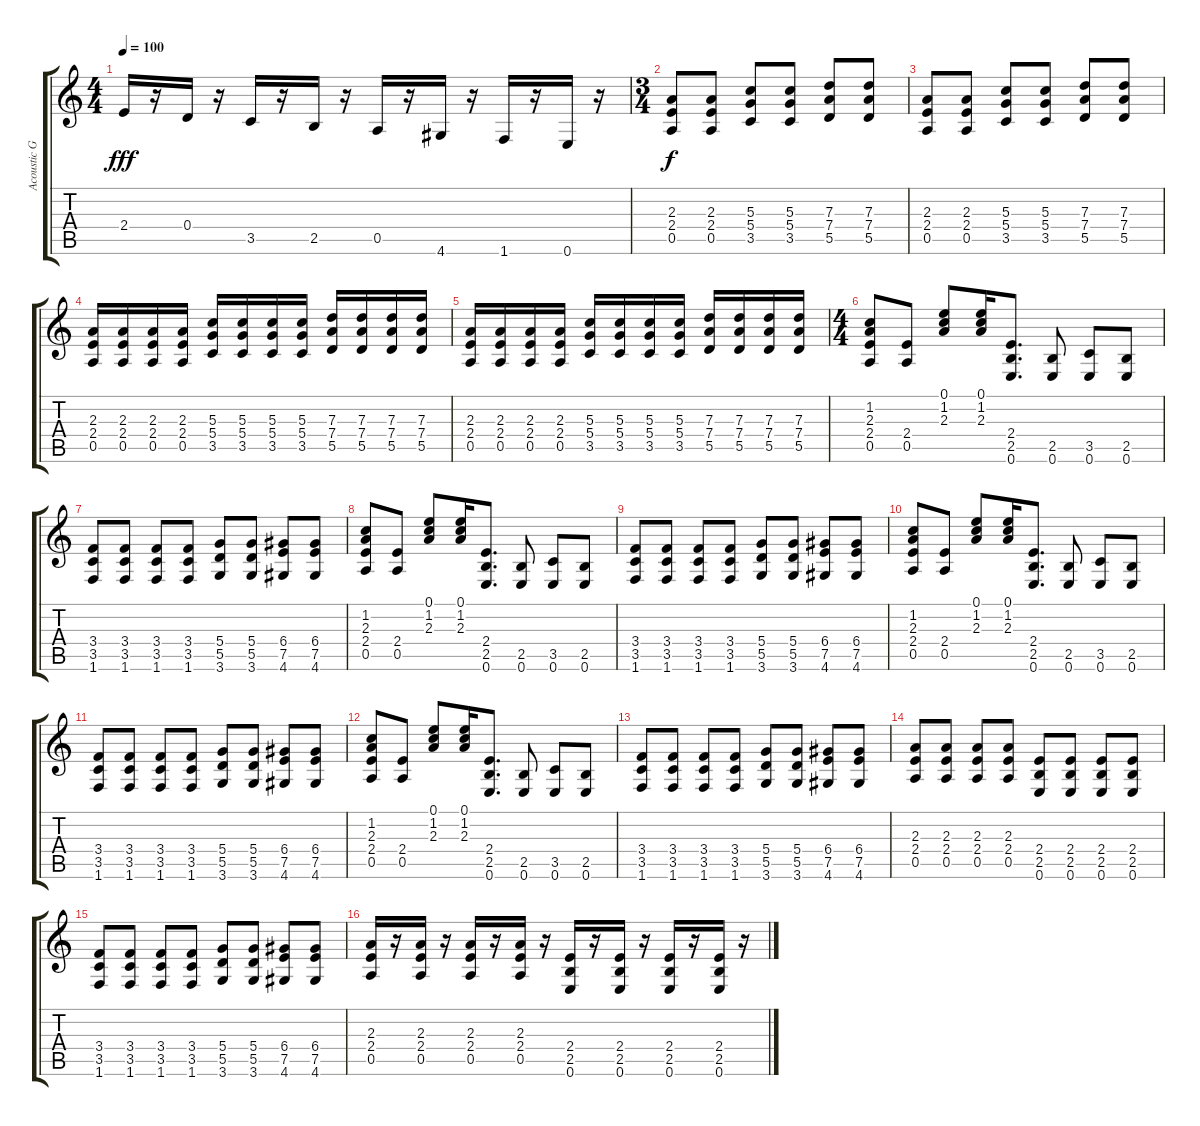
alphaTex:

\track ("Acoustic Guitar" "Acoustic G") {instrument acousticguitarsteel}
\staff {score tabs}
\tuning (E4 B3 G3 D3 A2 E2) {hide}
\ts (4 4)
\tempo 100
\clef g2
\ks c
2.4.16{dy fff} r.16 0.4.16 r.16 3.5.16 r.16 2.5.16 r.16 0.5.16 r.16 4.6.16 r.16 1.6.16 r.16 0.6.16 r.16 |
\ts (3 4)
(2.3 2.4 0.5).8{dy f} (2.3 2.4 0.5).8 (5.3 5.4 3.5).8 (5.3 5.4 3.5).8 (7.3 7.4 5.5).8 (7.3 7.4 5.5).8 |
(2.3 2.4 0.5).8 (2.3 2.4 0.5).8 (5.3 5.4 3.5).8 (5.3 5.4 3.5).8 (7.3 7.4 5.5).8 (7.3 7.4 5.5).8 |
(2.3 2.4 0.5).16 (2.3 2.4 0.5).16 (2.3 2.4 0.5).16 (2.3 2.4 0.5).16 (5.3 5.4 3.5).16 (5.3 5.4 3.5).16 (5.3 5.4 3.5).16 (5.3 5.4 3.5).16 (7.3 7.4 5.5).16 (7.3 7.4 5.5).16 (7.3 7.4 5.5).16 (7.3 7.4 5.5).16 |
(2.3 2.4 0.5).16 (2.3 2.4 0.5).16 (2.3 2.4 0.5).16 (2.3 2.4 0.5).16 (5.3 5.4 3.5).16 (5.3 5.4 3.5).16 (5.3 5.4 3.5).16 (5.3 5.4 3.5).16 (7.3 7.4 5.5).16 (7.3 7.4 5.5).16 (7.3 7.4 5.5).16 (7.3 7.4 5.5).16 |
\ts (4 4)
(1.2 2.3 2.4 0.5).8{volume 14} (2.4 0.5).8 (0.1 1.2 2.3).8 (0.1 1.2 2.3).16 (2.4 2.5 0.6).8{d} (2.5 0.6).8 (3.5 0.6).8 (2.5 0.6).8 |
(3.4 3.5 1.6).8 (3.4 3.5 1.6).8 (3.4 3.5 1.6).8 (3.4 3.5 1.6).8 (5.4 5.5 3.6).8 (5.4 5.5 3.6).8 (6.4 7.5 4.6).8 (6.4 7.5 4.6).8 |
(1.2 2.3 2.4 0.5).8 (2.4 0.5).8 (0.1 1.2 2.3).8 (0.1 1.2 2.3).16 (2.4 2.5 0.6).8{d} (2.5 0.6).8 (3.5 0.6).8 (2.5 0.6).8 |
(3.4 3.5 1.6).8 (3.4 3.5 1.6).8 (3.4 3.5 1.6).8 (3.4 3.5 1.6).8 (5.4 5.5 3.6).8 (5.4 5.5 3.6).8 (6.4 7.5 4.6).8 (6.4 7.5 4.6).8 |
(1.2 2.3 2.4 0.5).8 (2.4 0.5).8 (0.1 1.2 2.3).8 (0.1 1.2 2.3).16 (2.4 2.5 0.6).8{d} (2.5 0.6).8 (3.5 0.6).8 (2.5 0.6).8 |
(3.4 3.5 1.6).8 (3.4 3.5 1.6).8 (3.4 3.5 1.6).8 (3.4 3.5 1.6).8 (5.4 5.5 3.6).8 (5.4 5.5 3.6).8 (6.4 7.5 4.6).8 (6.4 7.5 4.6).8 |
(1.2 2.3 2.4 0.5).8 (2.4 0.5).8 (0.1 1.2 2.3).8 (0.1 1.2 2.3).16 (2.4 2.5 0.6).8{d} (2.5 0.6).8 (3.5 0.6).8 (2.5 0.6).8 |
(3.4 3.5 1.6).8 (3.4 3.5 1.6).8 (3.4 3.5 1.6).8 (3.4 3.5 1.6).8 (5.4 5.5 3.6).8 (5.4 5.5 3.6).8 (6.4 7.5 4.6).8 (6.4 7.5 4.6).8 |
(2.3 2.4 0.5).8 (2.3 2.4 0.5).8 (2.3 2.4 0.5).8 (2.3 2.4 0.5).8 (2.4 2.5 0.6).8 (2.4 2.5 0.6).8 (2.4 2.5 0.6).8 (2.4 2.5 0.6).8 |
(3.4 3.5 1.6).8 (3.4 3.5 1.6).8 (3.4 3.5 1.6).8 (3.4 3.5 1.6).8 (5.4 5.5 3.6).8 (5.4 5.5 3.6).8 (6.4 7.5 4.6).8 (6.4 7.5 4.6).8 |
(2.3 2.4 0.5).16 r.16 (2.3 2.4 0.5).16 r.16 (2.3 2.4 0.5).16 r.16 (2.3 2.4 0.5).16 r.16 (2.4 2.5 0.6).16 r.16 (2.4 2.5 0.6).16 r.16 (2.4 2.5 0.6).16 r.16 (2.4 2.5 0.6).16 r.16
